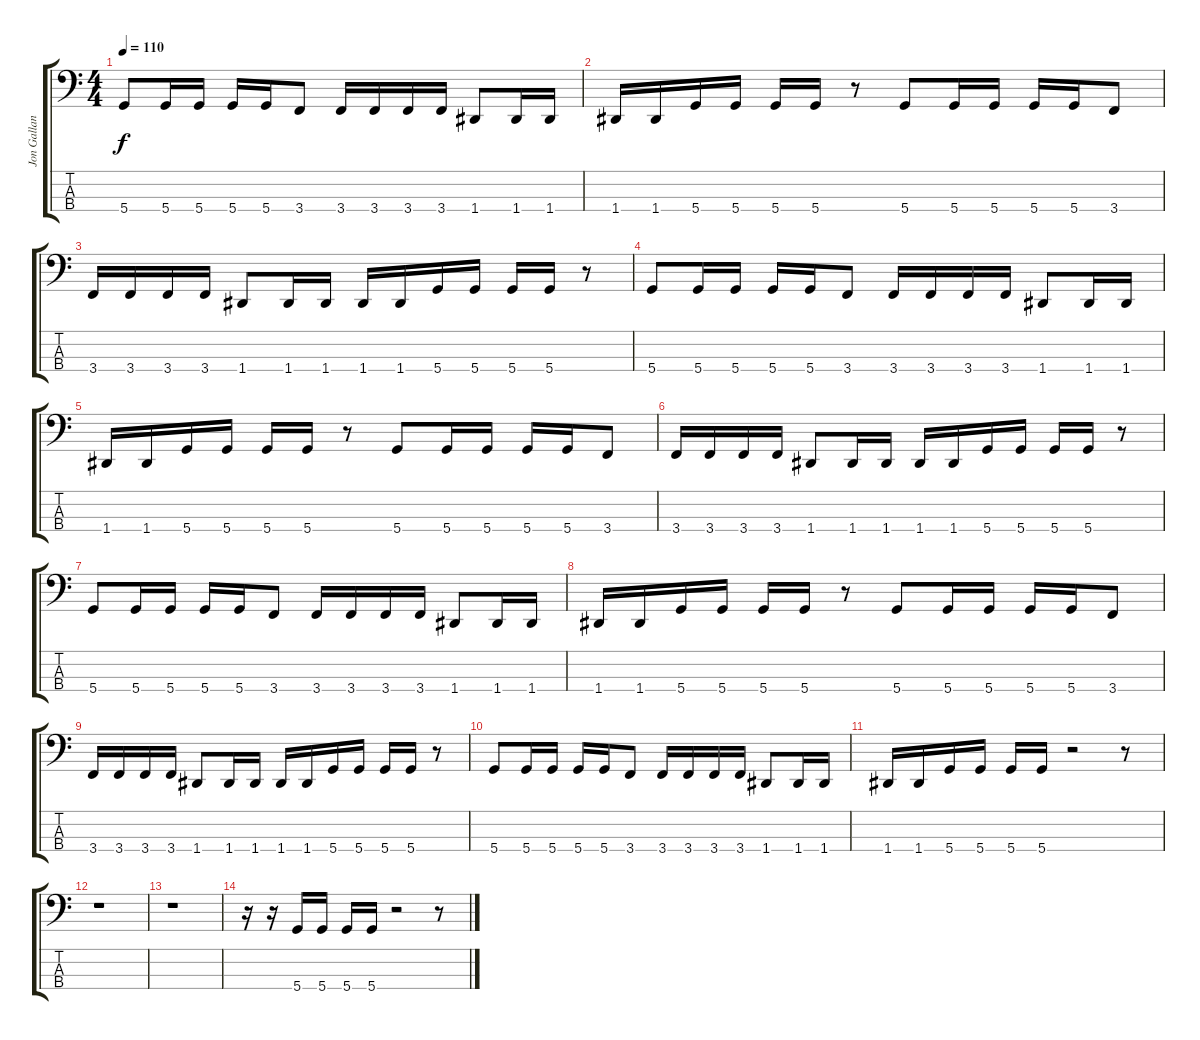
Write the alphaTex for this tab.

\track ("Jon Gallant - Bass" "Jon Gallan") {instrument electricbasspick}
\staff {score tabs}
\tuning (G2 D2 A1 D1) {hide}
\ts (4 4)
\tempo 110
\clef f4
\ks c
5.4.8{dy f} 5.4.16 5.4.16 5.4.16 5.4.16 3.4.8 3.4.16 3.4.16 3.4.16 3.4.16 1.4.8 1.4.16 1.4.16 |
1.4.16 1.4.16 5.4.16 5.4.16 5.4.16 5.4.16 r.8 5.4.8 5.4.16 5.4.16 5.4.16 5.4.16 3.4.8 |
3.4.16 3.4.16 3.4.16 3.4.16 1.4.8 1.4.16 1.4.16 1.4.16 1.4.16 5.4.16 5.4.16 5.4.16 5.4.16 r.8 |
5.4.8 5.4.16 5.4.16 5.4.16 5.4.16 3.4.8 3.4.16 3.4.16 3.4.16 3.4.16 1.4.8 1.4.16 1.4.16 |
1.4.16 1.4.16 5.4.16 5.4.16 5.4.16 5.4.16 r.8 5.4.8 5.4.16 5.4.16 5.4.16 5.4.16 3.4.8 |
3.4.16 3.4.16 3.4.16 3.4.16 1.4.8 1.4.16 1.4.16 1.4.16 1.4.16 5.4.16 5.4.16 5.4.16 5.4.16 r.8 |
5.4.8 5.4.16 5.4.16 5.4.16 5.4.16 3.4.8 3.4.16 3.4.16 3.4.16 3.4.16 1.4.8 1.4.16 1.4.16 |
1.4.16 1.4.16 5.4.16 5.4.16 5.4.16 5.4.16 r.8 5.4.8 5.4.16 5.4.16 5.4.16 5.4.16 3.4.8 |
3.4.16 3.4.16 3.4.16 3.4.16 1.4.8 1.4.16 1.4.16 1.4.16 1.4.16 5.4.16 5.4.16 5.4.16 5.4.16 r.8 |
5.4.8 5.4.16 5.4.16 5.4.16 5.4.16 3.4.8 3.4.16 3.4.16 3.4.16 3.4.16 1.4.8 1.4.16 1.4.16 |
1.4.16 1.4.16 5.4.16 5.4.16 5.4.16 5.4.16 r.2 r.8 |
r.1 |
r.1 |
r.16 r.16 5.4.16 5.4.16 5.4.16 5.4.16 r.2 r.8
